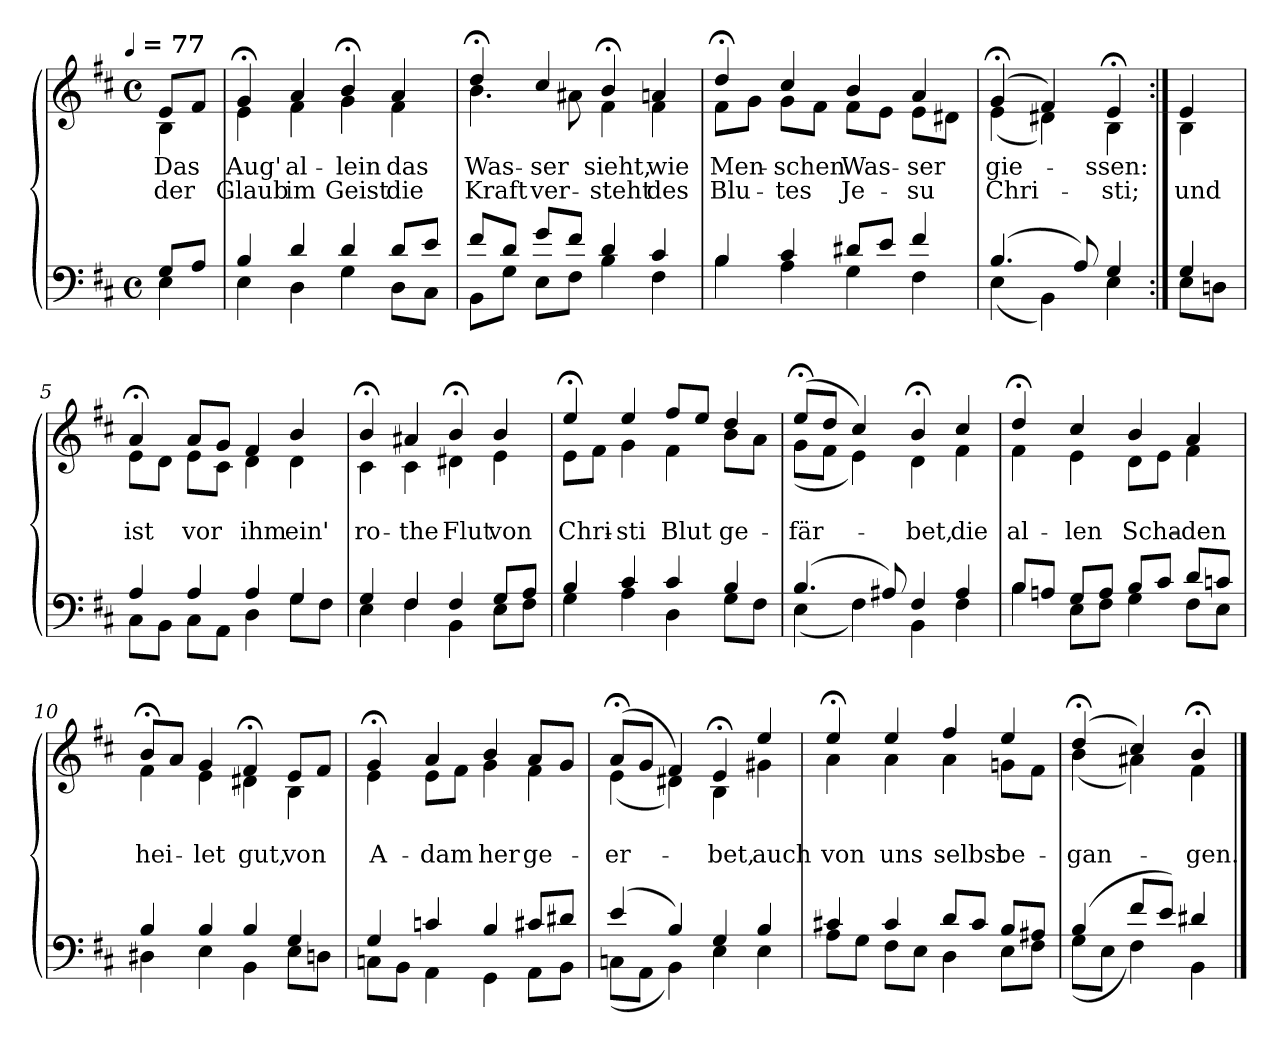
**kern	**kern	**text	**text	**dynam
*part1	*part1	*part1	*part1	*part1
*staff2	*staff1	*staff1	*staff1	*staff1/2
*clefF4	*clefG2	*	*	*
*k[f#c#]	*k[f#c#]	*	*	*
!!LO:TX:omd:t=[quarter] = 77
*M4/4	*M4/4	*	*	*
*met(c)	*met(c)	*	*	*
*MM77	*MM77	*	*	*
=	=	=	=	=
*^	*^	*	*	*
8GL	4E	8eL	4B	Das	der	.
8AJ	.	8f#J	.	.	.	.
=1	=1	=1	=1	=1	=1	=1
4B	4E	4g;<	4e	Aug'	Glaub	.
4d	4D	4a	4f#	al-	im	♩ = 74.6
4d	4G	4b;<	4g	-lein	Geist	♩ = 77
8dL	8DL	4a	4f#	das	die	.
8eJ	8C#J	.	.	.	.	.
=2	=2	=2	=2	=2	=2	=2
8f#L	8BBL	4dd;<	4.b	Was-	Kraft	.
8dJ	8GJ	.	.	.	.	.
8gL	8EL	4cc#	.	-ser	ver-	.
8f#J	8F#J	.	8a#X	.	.	.
4d	4B	4b;<	4f#	sieht,	-steht	.
4c#	4F#	4an	4f#	wie	des	.
=3	=3	=3	=3	=3	=3	=3
*	*	*MM76	*	*	*	*
4B	4B	4dd;<	8f#L	Men-	Blu-	.
.	.	.	8gJ	.	.	.
4c#	4A	4cc#	8gL	-schen	-tes	.
.	.	.	8f#J	.	.	.
8d#XL	4G	4b	8f#L	Was-	Je-	♩ = 75
8eJ	.	.	8eJ	.	.	.
4f#	4F#	4a	8eL	-ser	-su	♩ = 74
.	.	.	8d#XJ	.	.	.
!!LO:LB:g=z	!!
=4	=4	=4	=4	=4	=4	=4
*	*	*MM75	*	*	*	*
(4.B	(4E	(4g;<	(4e	gie-	Chri-	.
.	4BB)	4f#)	4d#X)	.	.	♩ = 69
8A)	.	.	.	.	.	.
4G	4E	4e;<	4B	-ssen:	-sti;	.
=:|!	=:|!	=:|!	=:|!	=:|!	=:|!	=:|!
*	*	*MM75	*	*	*	*
4G	8EL	4e	4B	.	und	.
.	8DnJ	.	.	.	.	.
=5	=5	=5	=5	=5	=5	=5
4A	8C#L	4a;<	8eL	.	ist	.
.	8BBJ	.	8dJ	.	.	.
4A	8C#L	8aL	8eL	.	vor	.
.	8AAJ	8gJ	8c#J	.	.	.
4A	4D	4f#	4d	.	ihm	.
4G	8GL	4b	4d	.	ein'	.
.	8F#J	.	.	.	.	.
=6	=6	=6	=6	=6	=6	=6
4G	4E	4b;<	4c#	.	ro-	.
4F#	4F#	4a#X	4c#	.	-the	.
4F#	4BB	4b;<	4d#X	.	Flut	.
8GL	8EL	4b	4e	.	von	.
8AJ	8F#J	.	.	.	.	.
=7	=7	=7	=7	=7	=7	=7
4B	4G	4ee;<	8eL	.	Chri-	.
.	.	.	8f#J	.	.	.
4c#	4A	4ee	4g	.	-sti	.
4c#	4D	8ff#L	4f#	.	Blut	.
.	.	8eeJ	.	.	.	.
4B	8GL	4dd	8bL	.	ge-	.
.	8F#J	.	8aJ	.	.	.
!!LO:LB:g=z	!!
=8	=8	=8	=8	=8	=8	=8
(4.B	(4E	(8ee;<L	(8gL	.	-fär-	.
.	.	8ddJ	8f#J	.	.	.
.	4F#)	4cc#)	4e)	.	.	♩ = 70
8A#X)	.	.	.	.	.	.
4F#	4BB	4b;<	4d	.	-bet,	.
4A#	4F#	4cc#	4f#	.	die	♩ = 76
=9	=9	=9	=9	=9	=9	=9
8BL	4B	4dd;<	4f#	.	al-	.
8AnJ	.	.	.	.	.	.
8GL	8EL	4cc#	4e	.	-len	.
8AJ	8F#J	.	.	.	.	.
8BL	4G	4b	8dL	.	Scha-	.
8c#J	.	.	8eJ	.	.	.
8dL	8F#L	4a	4f#	.	-den	.
8cnJ	8EJ	.	.	.	.	.
=10	=10	=10	=10	=10	=10	=10
*	*	*MM73	*	*	*	*
4B	4D#X	8b;<L	4f#	.	hei-	.
.	.	8aJ	.	.	.	.
4B	4E	4g	4e	.	-let	♩ = 70
4B	4BB	4f#;<	4d#X	.	gut,	.
4G	8EL	8eL	4B	.	von	♩ = 75
.	8DnJ	8f#J	.	.	.	.
!!LO:LB:g=z	!!
=11	=11	=11	=11	=11	=11	=11
4G	8CnL	4g;<	4e	.	A-	.
.	8BBJ	.	.	.	.	.
4cn	4AA	4a	8eL	.	-dam	.
.	.	.	8f#J	.	.	.
4B	4GG	4b	4g	.	her	♩ = 73
8c#XL	8AAL	8aL	4f#	.	ge-	.
8d#XJ	8BBJ	8gJ	.	.	.	.
=12	=12	=12	=12	=12	=12	=12
(4e	(8CnL	(8a;<L	(4e	.	-er-	.
.	8AAJ	8gJ	.	.	.	.
4B)	4BB)	4f#)	4d#X)	.	.	♩ = 70
4G	4E	4e;<	4B	.	-bet,	.
4B	4E	4ee	4g#X	.	auch	♩ = 73
=13	=13	=13	=13	=13	=13	=13
4c#X	8AL	4ee;<	4a	.	von	.
.	8GJ	.	.	.	.	.
4c#	8F#L	4ee	4a	.	uns	.
.	8EJ	.	.	.	.	.
8dL	4D	4ff#	4a	.	selbst	.
8c#J	.	.	.	.	.	.
8BL	8EL	4ee	8gnL	.	be-	.
8A#XJ	8F#J	.	8f#J	.	.	.
=14	=14	=14	=14	=14	=14	=14
*	*	*MM70	*	*	*	*
(4B	(8GL	(4dd;<	(4b	.	-gan-	.
.	8EJ	.	.	.	.	.
8f#L	4F#)	4cc#)	4a#X)	.	.	♩ = 60
8eJ)	.	.	.	.	.	.
4d#X	4BB	4b;<	4f#	.	-gen.	.
*v	*v	*	*	*	*	*
*	*v	*v	*	*	*
==	==	==	==	==
*-	*-	*-	*-	*-
